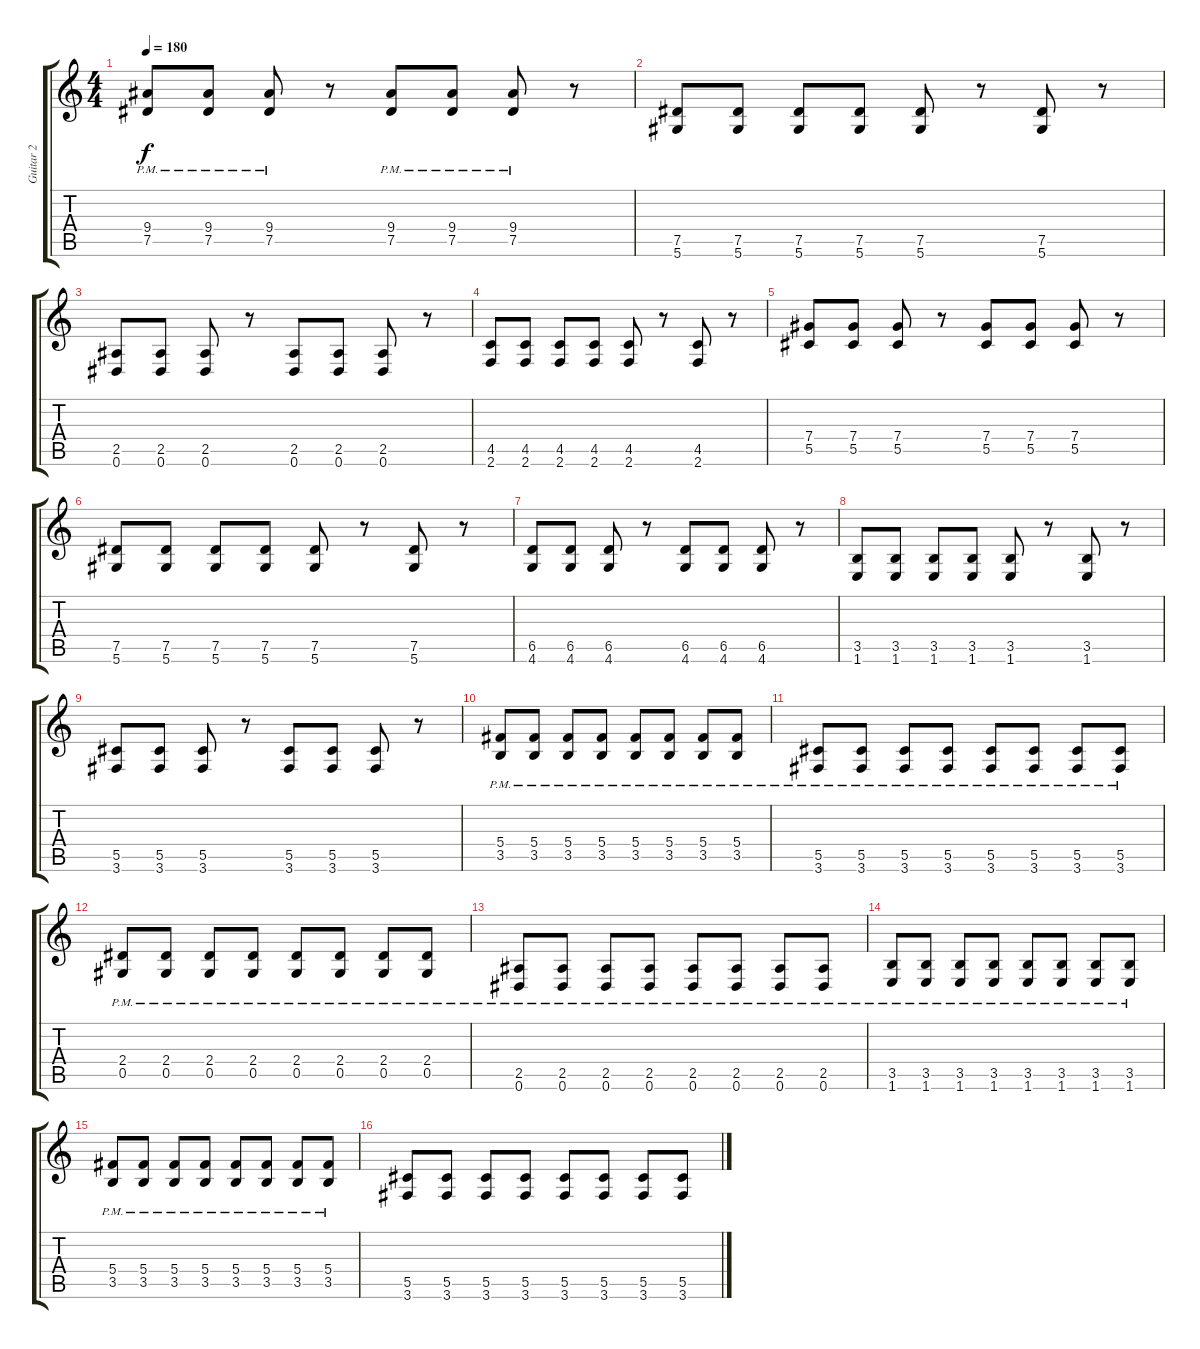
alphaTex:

\track ("Guitar 2" "Guitar 2") {instrument overdrivenguitar}
\staff {score tabs}
\tuning (Eb4 Bb3 Gb3 Db3 Ab2 Eb2) {hide}
\ts (4 4)
\tempo 180
\clef g2
\ks c
(9.4{pm} 7.5{pm}).8{dy f} (9.4{pm} 7.5{pm}).8 (9.4{pm} 7.5{pm}).8 r.8 (9.4{pm} 7.5{pm}).8 (9.4{pm} 7.5{pm}).8 (9.4{pm} 7.5{pm}).8 r.8 |
(7.5 5.6).8 (7.5 5.6).8 (7.5 5.6).8 (7.5 5.6).8 (7.5 5.6).8 r.8 (7.5 5.6).8 r.8 |
(2.5 0.6).8 (2.5 0.6).8 (2.5 0.6).8 r.8 (2.5 0.6).8 (2.5 0.6).8 (2.5 0.6).8 r.8 |
(4.5 2.6).8 (4.5 2.6).8 (4.5 2.6).8 (4.5 2.6).8 (4.5 2.6).8 r.8 (4.5 2.6).8 r.8 |
(7.4 5.5).8 (7.4 5.5).8 (7.4 5.5).8 r.8 (7.4 5.5).8 (7.4 5.5).8 (7.4 5.5).8 r.8 |
(7.5 5.6).8 (7.5 5.6).8 (7.5 5.6).8 (7.5 5.6).8 (7.5 5.6).8 r.8 (7.5 5.6).8 r.8 |
(6.5 4.6).8 (6.5 4.6).8 (6.5 4.6).8 r.8 (6.5 4.6).8 (6.5 4.6).8 (6.5 4.6).8 r.8 |
(3.5 1.6).8 (3.5 1.6).8 (3.5 1.6).8 (3.5 1.6).8 (3.5 1.6).8 r.8 (3.5 1.6).8 r.8 |
(5.5 3.6).8 (5.5 3.6).8 (5.5 3.6).8 r.8 (5.5 3.6).8 (5.5 3.6).8 (5.5 3.6).8 r.8 |
(5.4{pm} 3.5{pm}).8 (5.4{pm} 3.5{pm}).8 (5.4{pm} 3.5{pm}).8 (5.4{pm} 3.5{pm}).8 (5.4{pm} 3.5{pm}).8 (5.4{pm} 3.5{pm}).8 (5.4{pm} 3.5{pm}).8 (5.4{pm} 3.5{pm}).8 |
(5.5{pm} 3.6{pm}).8 (5.5{pm} 3.6{pm}).8 (5.5{pm} 3.6{pm}).8 (5.5{pm} 3.6{pm}).8 (5.5{pm} 3.6{pm}).8 (5.5{pm} 3.6{pm}).8 (5.5{pm} 3.6{pm}).8 (5.5{pm} 3.6{pm}).8 |
(2.4{pm} 0.5{pm}).8 (2.4{pm} 0.5{pm}).8 (2.4{pm} 0.5{pm}).8 (2.4{pm} 0.5{pm}).8 (2.4{pm} 0.5{pm}).8 (2.4{pm} 0.5{pm}).8 (2.4{pm} 0.5{pm}).8 (2.4{pm} 0.5{pm}).8 |
(2.5{pm} 0.6{pm}).8 (2.5{pm} 0.6{pm}).8 (2.5{pm} 0.6{pm}).8 (2.5{pm} 0.6{pm}).8 (2.5{pm} 0.6{pm}).8 (2.5{pm} 0.6{pm}).8 (2.5{pm} 0.6{pm}).8 (2.5{pm} 0.6{pm}).8 |
(3.5{pm} 1.6{pm}).8 (3.5{pm} 1.6{pm}).8 (3.5{pm} 1.6{pm}).8 (3.5{pm} 1.6{pm}).8 (3.5{pm} 1.6{pm}).8 (3.5{pm} 1.6{pm}).8 (3.5{pm} 1.6{pm}).8 (3.5{pm} 1.6{pm}).8 |
(5.4{pm} 3.5{pm}).8 (5.4{pm} 3.5{pm}).8 (5.4{pm} 3.5{pm}).8 (5.4{pm} 3.5{pm}).8 (5.4{pm} 3.5{pm}).8 (5.4{pm} 3.5{pm}).8 (5.4{pm} 3.5{pm}).8 (5.4{pm} 3.5{pm}).8 |
(5.5 3.6).8 (5.5 3.6).8 (5.5 3.6).8 (5.5 3.6).8 (5.5 3.6).8 (5.5 3.6).8 (5.5 3.6).8 (5.5 3.6).8
